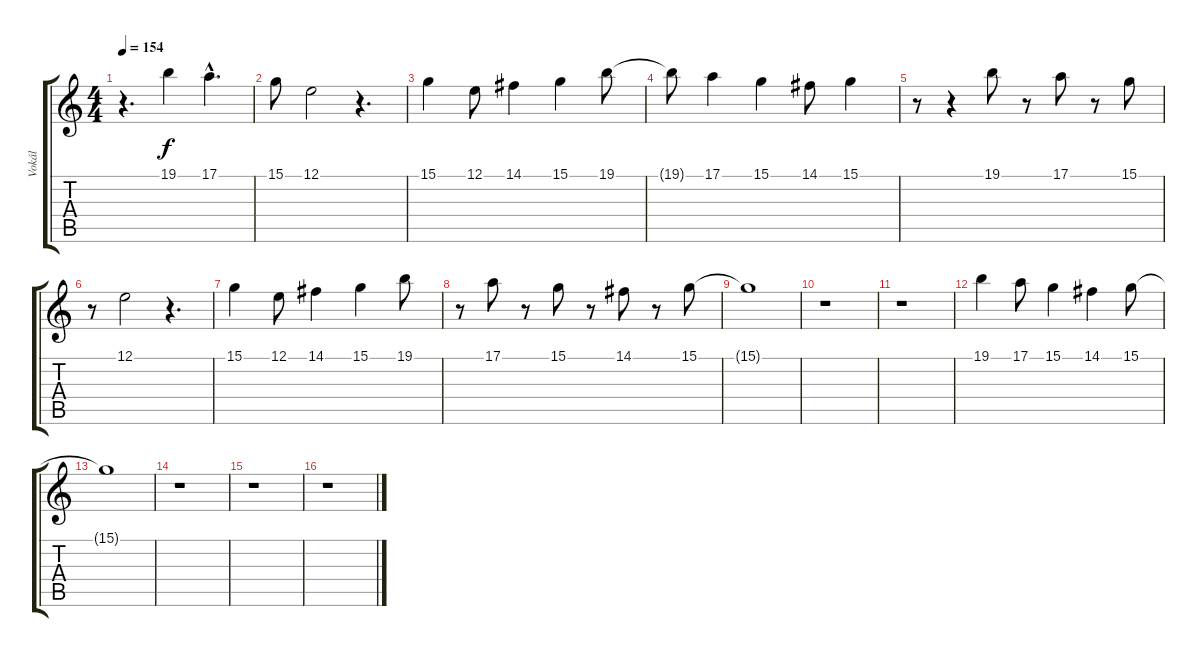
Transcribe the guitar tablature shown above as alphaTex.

\track ("Vokál" "Vokál") {instrument lead6voice}
\staff {score tabs}
\tuning (E4 B3 G3 D3 A2 E2) {hide}
\ts (4 4)
\tempo 154
\clef g2
\ks c
r.4{d dy f} 19.1.4 17.1{hac}.4{d} |
15.1.8 12.1.2 r.4{d} |
15.1.4 12.1.8 14.1.4 15.1.4 19.1.8 |
19.1{t}.8 17.1.4 15.1.4 14.1.8 15.1.4 |
r.8 r.4 19.1.8 r.8 17.1.8 r.8 15.1.8 |
r.8 12.1.2 r.4{d} |
15.1.4 12.1.8 14.1.4 15.1.4 19.1.8 |
r.8 17.1.8 r.8 15.1.8 r.8 14.1.8 r.8 15.1.8 |
15.1{t}.1 |
r.1 |
r.1 |
19.1.4 17.1.8 15.1.4 14.1.4 15.1.8 |
15.1{t}.1 |
r.1 |
r.1 |
r.1
